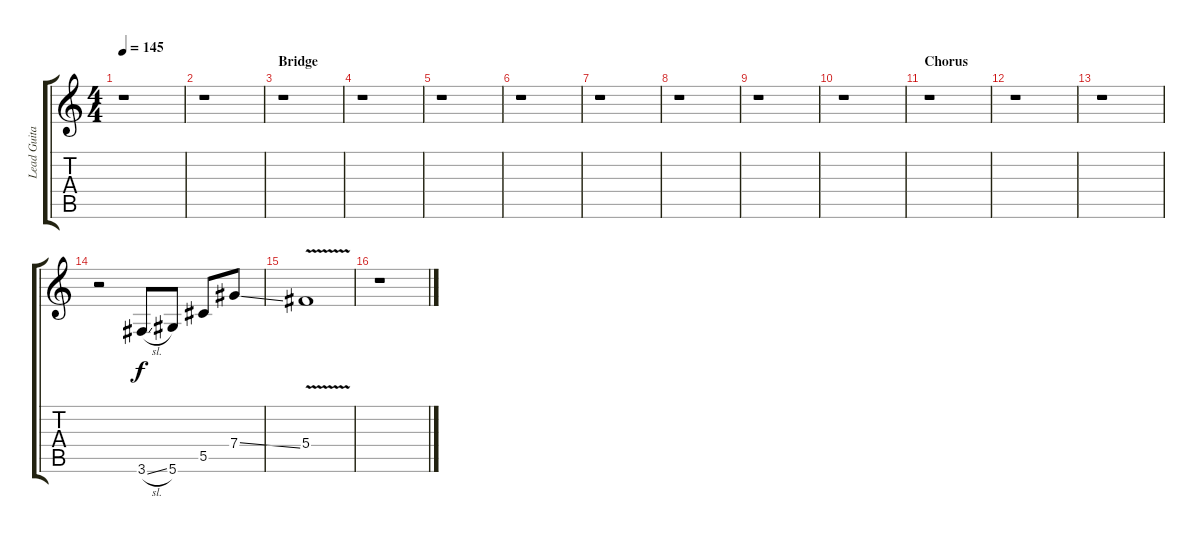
\track ("Lead Guitar" "Lead Guita") {instrument distortionguitar}
\staff {score tabs}
\tuning (Eb4 Bb3 Gb3 Db3 Ab2 Eb2) {hide}
\ts (4 4)
\tempo 145
\clef g2
\ks c
r.1{dy f} |
r.1 |
\section ("" "Bridge")
r.1 |
r.1 |
r.1 |
r.1 |
r.1 |
r.1 |
r.1 |
r.1 |
\section ("" "Chorus")
r.1 |
r.1 |
r.1 |
r.2 3.6{sl}.8 5.6.8 5.5.8 7.4{ss}.8 |
5.4{v}.1 |
r.1
